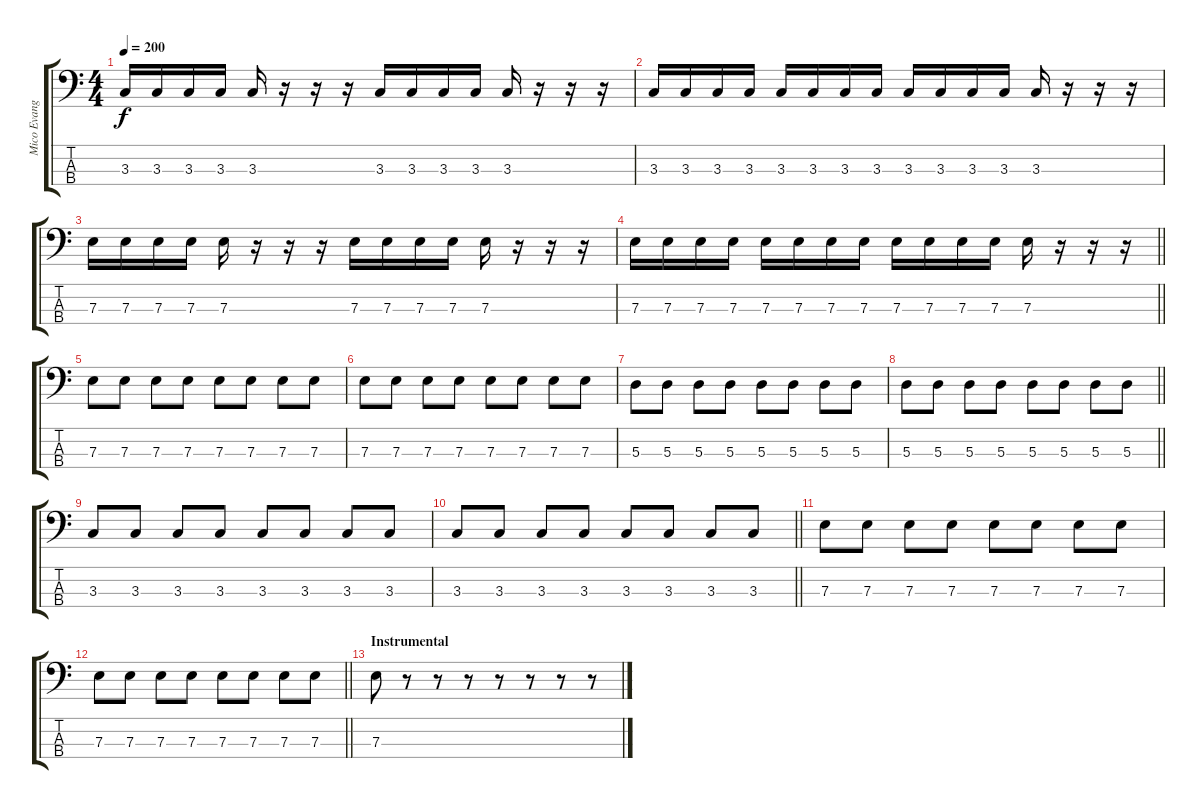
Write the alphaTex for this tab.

\track ("Mico Evangelista (Bass)" "Mico Evang") {instrument electricbassfinger}
\staff {score tabs}
\tuning (G2 D2 A1 E1) {hide}
\ts (4 4)
\tempo 200
\clef f4
\ks c
3.3.16{dy f} 3.3.16 3.3.16 3.3.16 3.3.16 r.16 r.16 r.16 3.3.16 3.3.16 3.3.16 3.3.16 3.3.16 r.16 r.16 r.16 |
3.3.16 3.3.16 3.3.16 3.3.16 3.3.16 3.3.16 3.3.16 3.3.16 3.3.16 3.3.16 3.3.16 3.3.16 3.3.16 r.16 r.16 r.16 |
7.3.16 7.3.16 7.3.16 7.3.16 7.3.16 r.16 r.16 r.16 7.3.16 7.3.16 7.3.16 7.3.16 7.3.16 r.16 r.16 r.16 |
\barLineRight lightlight
7.3.16 7.3.16 7.3.16 7.3.16 7.3.16 7.3.16 7.3.16 7.3.16 7.3.16 7.3.16 7.3.16 7.3.16 7.3.16 r.16 r.16 r.16 |
7.3.8 7.3.8 7.3.8 7.3.8 7.3.8 7.3.8 7.3.8 7.3.8 |
7.3.8 7.3.8 7.3.8 7.3.8 7.3.8 7.3.8 7.3.8 7.3.8 |
5.3.8 5.3.8 5.3.8 5.3.8 5.3.8 5.3.8 5.3.8 5.3.8 |
\barLineRight lightlight
5.3.8 5.3.8 5.3.8 5.3.8 5.3.8 5.3.8 5.3.8 5.3.8 |
3.3.8 3.3.8 3.3.8 3.3.8 3.3.8 3.3.8 3.3.8 3.3.8 |
\barLineRight lightlight
3.3.8 3.3.8 3.3.8 3.3.8 3.3.8 3.3.8 3.3.8 3.3.8 |
7.3.8 7.3.8 7.3.8 7.3.8 7.3.8 7.3.8 7.3.8 7.3.8 |
\barLineRight lightlight
7.3.8 7.3.8 7.3.8 7.3.8 7.3.8 7.3.8 7.3.8 7.3.8 |
\section ("" "Instrumental")
7.3.8 r.8 r.8 r.8 r.8 r.8 r.8 r.8
